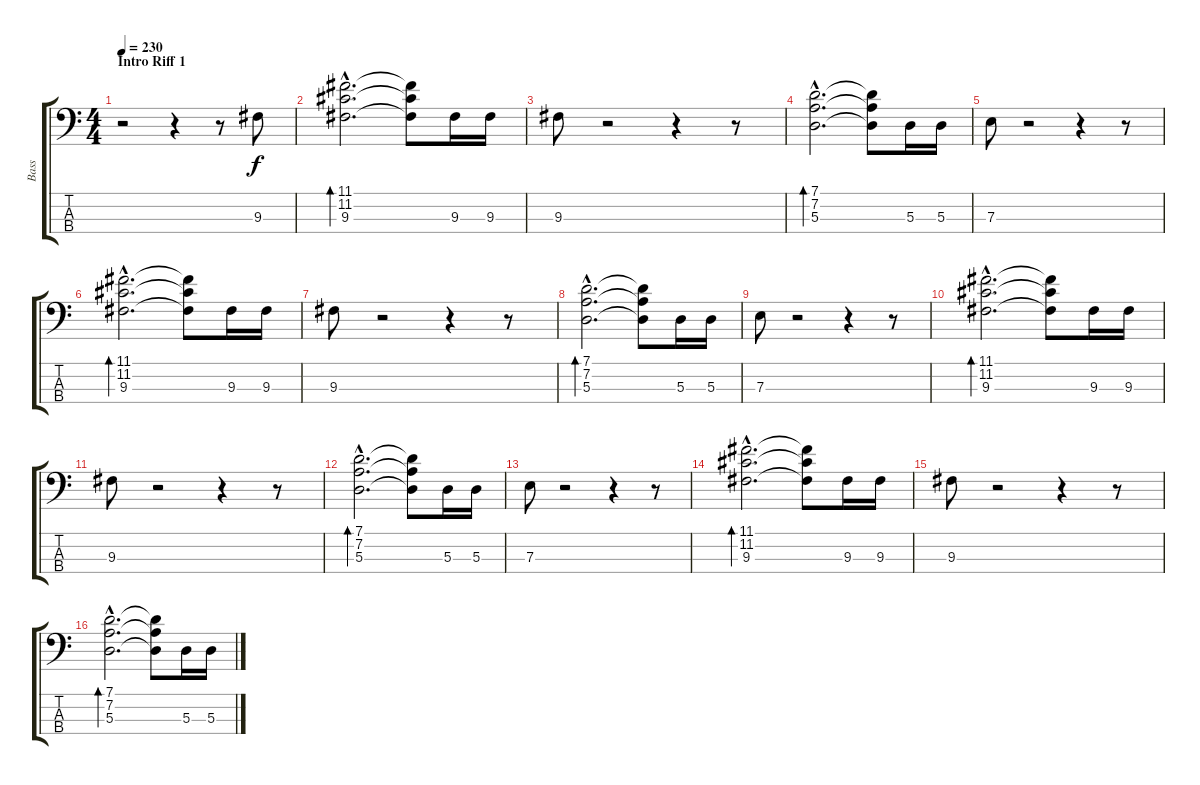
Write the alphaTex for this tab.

\track ("Bass" "Bass") {instrument fretlessbass}
\staff {score tabs}
\tuning (G2 D2 A1 E1) {hide}
\ts (4 4)
\section ("" "Intro Riff 1")
\tempo 230
\tempo 160
\tempo 230
\clef f4
\ks c
r.2{dy f instrument fretlessbass} r.4 r.8 9.3.8 |
(11.1{hac} 11.2{hac} 9.3{hac}).2{d bd 120} (11.1{t} 11.2{t} 9.3{t}).8 9.3.16 9.3.16 |
9.3.8 r.2 r.4 r.8 |
(7.1{hac} 7.2{hac} 5.3{hac}).2{d bd 120} (7.1{t} 7.2{t} 5.3{t}).8 5.3.16 5.3.16 |
7.3.8 r.2 r.4 r.8 |
(11.1{hac} 11.2{hac} 9.3{hac}).2{d bd 120} (11.1{t} 11.2{t} 9.3{t}).8 9.3.16 9.3.16 |
9.3.8 r.2 r.4 r.8 |
(7.1{hac} 7.2{hac} 5.3{hac}).2{d bd 120} (7.1{t} 7.2{t} 5.3{t}).8 5.3.16 5.3.16 |
7.3.8 r.2 r.4 r.8 |
(11.1{hac} 11.2{hac} 9.3{hac}).2{d bd 120} (11.1{t} 11.2{t} 9.3{t}).8 9.3.16 9.3.16 |
9.3.8 r.2 r.4 r.8 |
(7.1{hac} 7.2{hac} 5.3{hac}).2{d bd 120} (7.1{t} 7.2{t} 5.3{t}).8 5.3.16 5.3.16 |
7.3.8 r.2 r.4 r.8 |
(11.1{hac} 11.2{hac} 9.3{hac}).2{d bd 120} (11.1{t} 11.2{t} 9.3{t}).8 9.3.16 9.3.16 |
9.3.8 r.2 r.4 r.8 |
(7.1{hac} 7.2{hac} 5.3{hac}).2{d bd 120} (7.1{t} 7.2{t} 5.3{t}).8 5.3.16 5.3.16
